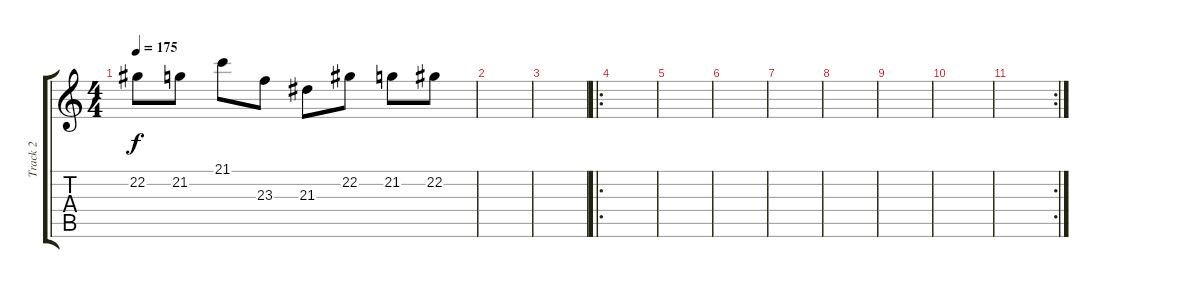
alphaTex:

\track ("Track 2" "Track 2") {instrument celesta}
\staff {score tabs}
\tuning (Eb4 Bb3 Gb3 Db3 Ab2 Eb2) {hide}
\ts (4 4)
\tempo 175
\clef g2
\ks c
22.2.8{dy f} 21.2.8 21.1.8 23.3.8 21.3.8 22.2.8 21.2.8 22.2.8 |
|
|
\ro
|
|
|
|
|
|
|
\rc 2
